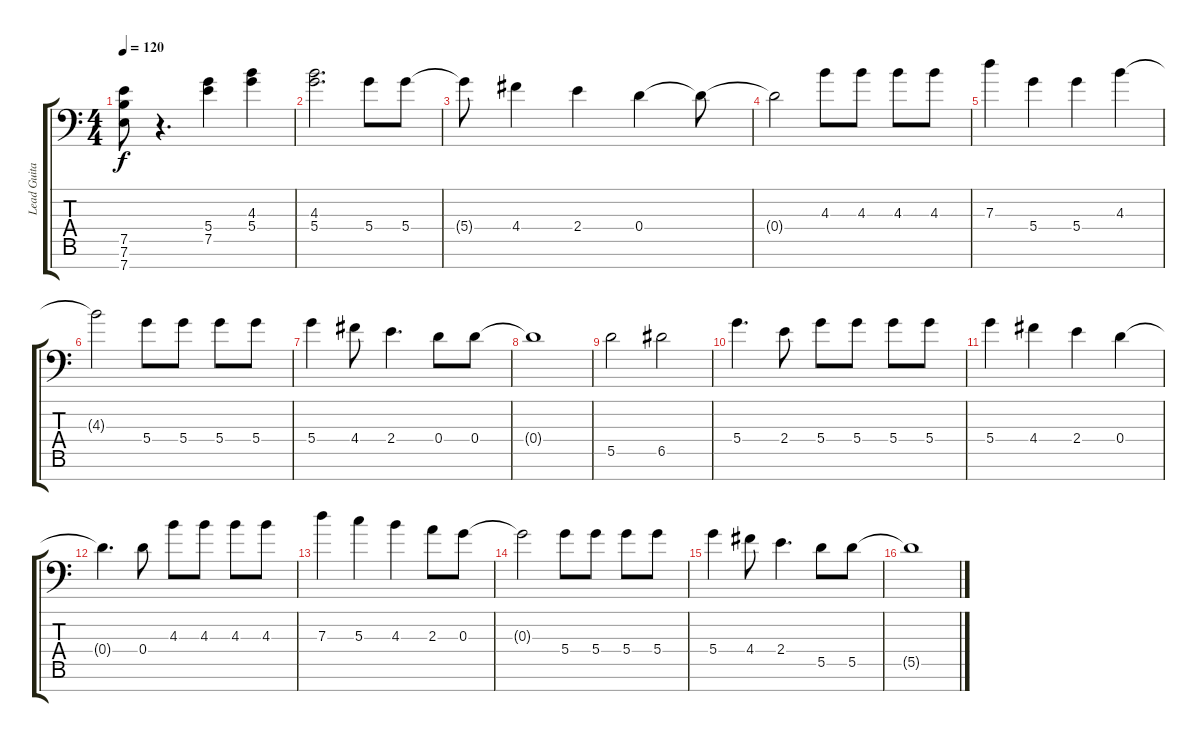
\track ("Lead Guitar" "Lead Guita") {instrument overdrivenguitar}
\staff {score tabs}
\tuning (E4 B3 G3 D3 A2 E2 A1) {hide}
\ts (4 4)
\tempo 120
\clef f4
\ks c
(7.5 7.6 7.7).8{dy f} r.4{d} (5.4 7.5).4 (4.3 5.4).4 |
(4.3 5.4).2{d} 5.4.8 5.4.8 |
5.4{t}.8 4.4.4 2.4.4 0.4.4 0.4{t}.8 |
0.4{t}.2 4.3.8 4.3.8 4.3.8 4.3.8 |
7.3.4 5.4.4 5.4.4 4.3.4 |
4.3{t}.2 5.4.8 5.4.8 5.4.8 5.4.8 |
5.4.4 4.4.8 2.4.4{d} 0.4.8 0.4.8 |
0.4{t}.1 |
5.5.2 6.5.2 |
5.4.4{d} 2.4.8 5.4.8 5.4.8 5.4.8 5.4.8 |
5.4.4 4.4.4 2.4.4 0.4.4 |
0.4{t}.4{d} 0.4.8 4.3.8 4.3.8 4.3.8 4.3.8 |
7.3.4 5.3.4 4.3.4 2.3.8 0.3.8 |
0.3{t}.2 5.4.8 5.4.8 5.4.8 5.4.8 |
5.4.4 4.4.8 2.4.4{d} 5.5.8 5.5.8 |
5.5{t}.1
